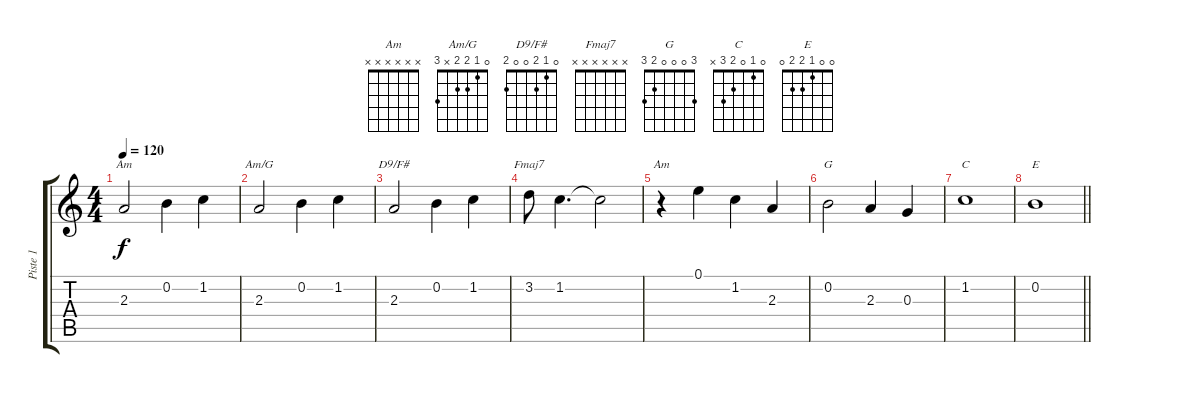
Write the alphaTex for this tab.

\track ("Piste 1" "Piste 1") {instrument acousticguitarsteel}
\staff {score tabs}
\tuning (E4 B3 G3 D3 A2 E2) {hide}
\chord ("Am" 0 1 2 2 0 x)
\chord ("Am/G" 0 1 2 2 x 3)
\chord ("D9/F#" 0 1 2 0 0 2)
\chord ("Fmaj7" x x x x x x)
\chord ("Am" x x x x x x)
\chord ("G" 3 0 0 0 2 3)
\chord ("C" 0 1 0 2 3 x)
\chord ("E" 0 0 1 2 2 0)
\ts (4 4)
\tempo 120
\clef g2
\ks c
2.3.2{ch "Am" dy f} 0.2.4 1.2.4 |
2.3.2{ch "Am/G"} 0.2.4 1.2.4 |
2.3.2{ch "D9/F#"} 0.2.4 1.2.4 |
3.2.8{ch "Fmaj7"} 1.2.4{d} 1.2{t}.2 |
r.4{ch "Am"} 0.1.4 1.2.4 2.3.4 |
0.2.2{ch "G"} 2.3.4 0.3.4 |
1.2.1{ch "C"} |
\barLineRight lightlight
0.2.1{ch "E"}
